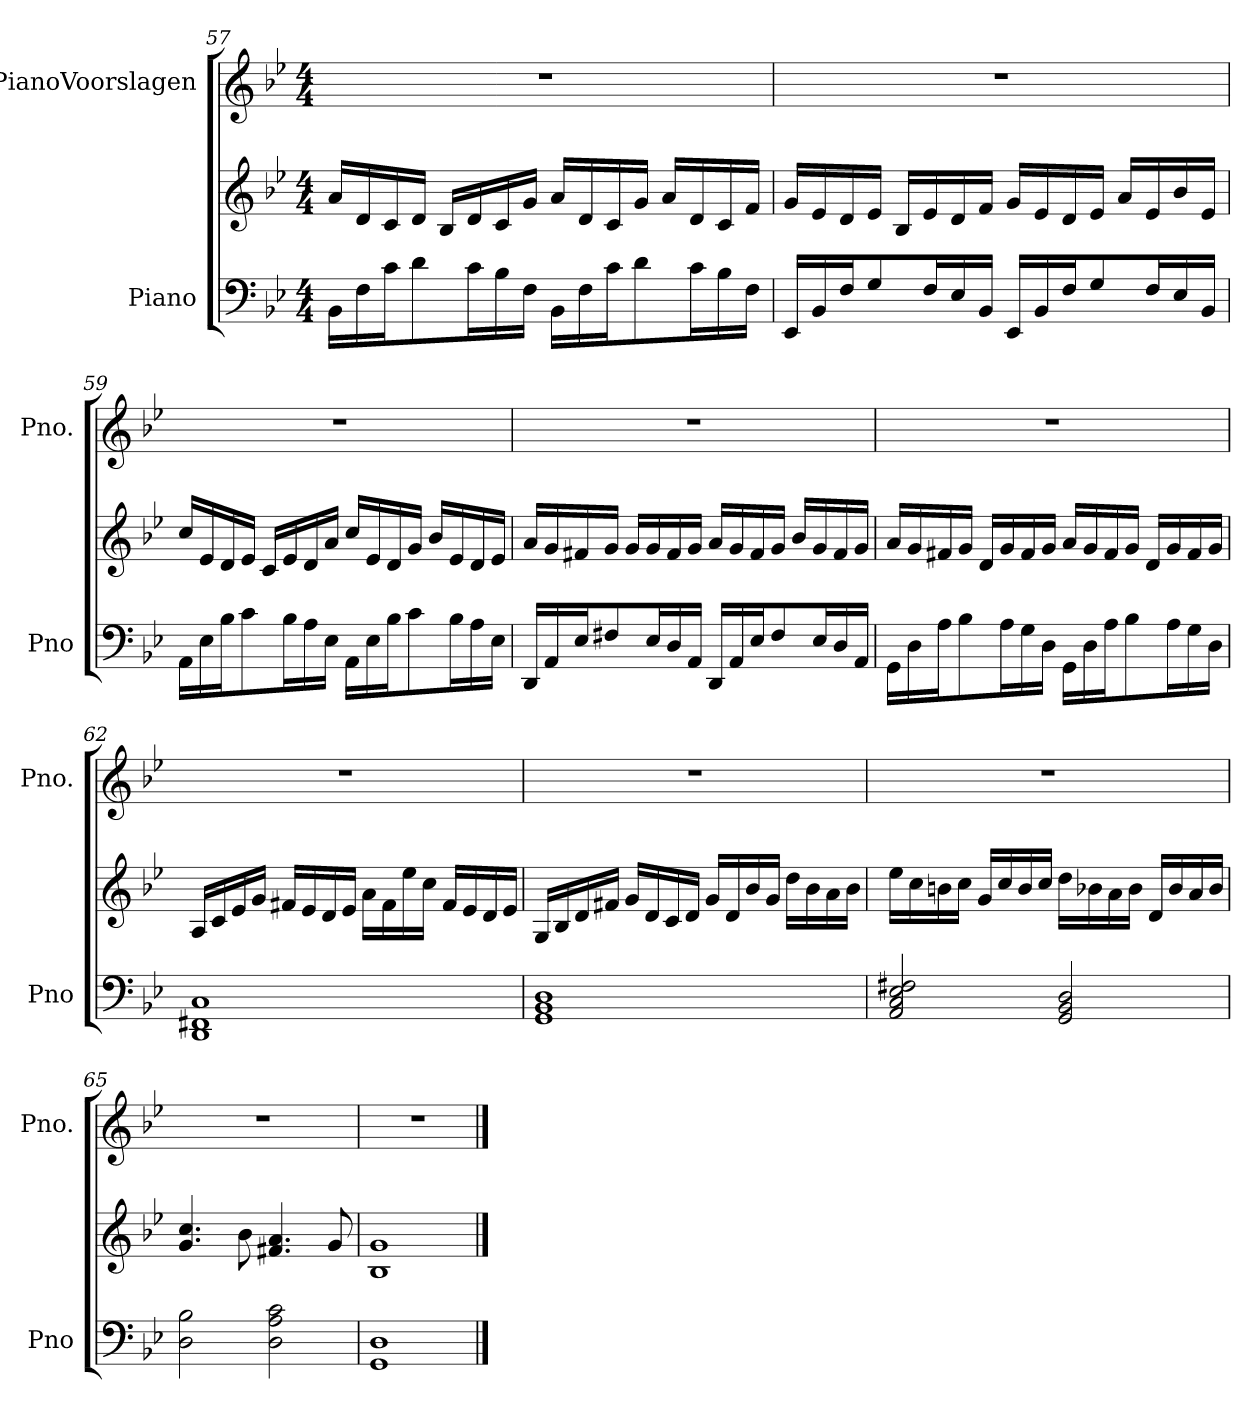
**kern	**kern	**kern
*part2	*part2	*part1
*staff3	*staff2	*staff1
*I"Piano	*	*I"PianoVoorslagen
*I'Pno	*	*I'Pno.
*clefF4	*clefG2	*clefG2
*k[b-e-]	*k[b-e-]	*k[b-e-]
*M4/4	*M4/4	*M4/4
=57	=57	=57
16BB-\LL	16a/LL	1r
16F\	16d/	.
16c\J	16c/	.
8d\	16d/JJ	.
.	16B-/LL	.
16c\L	16d/	.
16B-\	16c/	.
16F\JJ	16g/JJ	.
16BB-\LL	16a/LL	.
16F\	16d/	.
16c\J	16c/	.
8d\	16g/JJ	.
.	16a/LL	.
16c\L	16d/	.
16B-\	16c/	.
16F\JJ	16f/JJ	.
=58	=58	=58
16EE-/LL	16g/LL	1r
16BB-/	16e-/	.
16F/J	16d/	.
8G/	16e-/JJ	.
.	16B-/LL	.
16F/L	16e-/	.
16E-/	16d/	.
16BB-/JJ	16f/JJ	.
16EE-/LL	16g/LL	.
16BB-/	16e-/	.
16F/J	16d/	.
8G/	16e-/JJ	.
.	16a/LL	.
16F/L	16e-/	.
16E-/	16b-/	.
16BB-/JJ	16e-/JJ	.
!!LO:LB:g=z
=59	=59	=59
16AA\LL	16cc/LL	1r
16E-\	16e-/	.
16B-\J	16d/	.
8c\	16e-/JJ	.
.	16c/LL	.
16B-\L	16e-/	.
16A\	16d/	.
16E-\JJ	16a/JJ	.
16AA\LL	16cc/LL	.
16E-\	16e-/	.
16B-\J	16d/	.
8c\	16g/JJ	.
.	16b-/LL	.
16B-\L	16e-/	.
16A\	16d/	.
16E-\JJ	16e-/JJ	.
=60	=60	=60
16DD/LL	16a/LL	1r
16AA/	16g/	.
16E-/J	16f#X/	.
8F#X/	16g/JJ	.
.	16g/LL	.
16E-/L	16g/	.
16D/	16f#/	.
16AA/JJ	16g/JJ	.
16DD/LL	16a/LL	.
16AA/	16g/	.
16E-/J	16f#/	.
8F#/	16g/JJ	.
.	16b-/LL	.
16E-/L	16g/	.
16D/	16f#/	.
16AA/JJ	16g/JJ	.
=61	=61	=61
16GG\LL	16a/LL	1r
16D\	16g/	.
16A\J	16f#X/	.
8B-\	16g/JJ	.
.	16d/LL	.
16A\L	16g/	.
16G\	16f#/	.
16D\JJ	16g/JJ	.
16GG\LL	16a/LL	.
16D\	16g/	.
16A\J	16f#/	.
8B-\	16g/JJ	.
.	16d/LL	.
16A\L	16g/	.
16G\	16f#/	.
16D\JJ	16g/JJ	.
!!LO:PB:g=z
=62	=62	=62
1DD 1FF#X 1C	16A/LL	1r
.	16c/	.
.	16e-/	.
.	16g/JJ	.
.	16f#X/LL	.
.	16e-/	.
.	16d/	.
.	16e-/JJ	.
.	16a\LL	.
.	16f#\	.
.	16ee-\	.
.	16cc\JJ	.
.	16f#/LL	.
.	16e-/	.
.	16d/	.
.	16e-/JJ	.
=63	=63	=63
1GG 1BB- 1D	16G/LL	1r
.	16B-/	.
.	16d/	.
.	16f#X/JJ	.
.	16g/LL	.
.	16d/	.
.	16c/	.
.	16d/JJ	.
.	16g/LL	.
.	16d/	.
.	16b-/	.
.	16g/JJ	.
.	16dd\LL	.
.	16b-\	.
.	16a\	.
.	16b-\JJ	.
=64	=64	=64
2AA/ 2C/ 2E-/ 2F#X/	16ee-\LL	1r
.	16cc\	.
.	16bn\	.
.	16cc\JJ	.
.	16g/LL	.
.	16cc/	.
.	16b/	.
.	16cc/JJ	.
2GG/ 2BB-/ 2D/	16dd\LL	.
.	16b-X\	.
.	16a\	.
.	16b-\JJ	.
.	16d/LL	.
.	16b-/	.
.	16a/	.
.	16b-/JJ	.
!!LO:LB:g=z
=65	=65	=65
2D\ 2B-\	4.g/ 4.cc/	1r
.	8b-\	.
2D\ 2A\ 2c\	4.f#X/ 4.a/	.
.	8g/	.
=66	=66	=66
1GG 1D	1B- 1g	1r
==	==	==
*-	*-	*-
